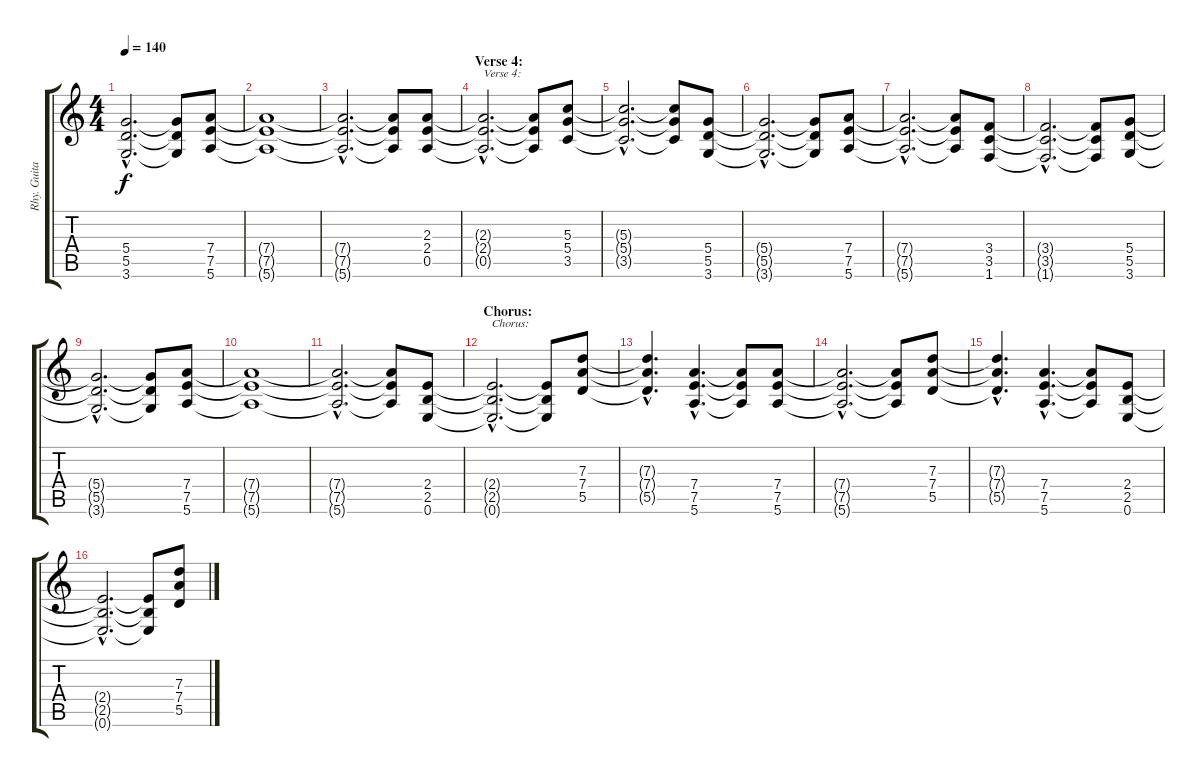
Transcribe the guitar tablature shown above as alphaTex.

\track ("Rhy. Guitar 2" "Rhy. Guita") {instrument distortionguitar}
\staff {score tabs}
\tuning (E4 B3 G3 D3 A2 E2) {hide}
\ts (4 4)
\tempo 140
\clef g2
\ks c
(5.4{hac t} 5.5{hac t} 3.6{hac t}).2{d dy f} (5.4{t} 5.5{t} 3.6{t}).8 (7.4 7.5 5.6).8 |
(7.4{t} 7.5{t} 5.6{t}).1 |
(7.4{hac t} 7.5{hac t} 5.6{hac t}).2{d} (7.4{t} 7.5{t} 5.6{t}).8 (2.3 2.4 0.5).8 |
\section ("" "Verse 4:")
(2.3{hac t} 2.4{hac t} 0.5{hac t}).2{d txt "Verse 4:"} (2.3{t} 2.4{t} 0.5{t}).8 (5.3 5.4 3.5).8 |
(5.3{hac t} 5.4{hac t} 3.5{hac t}).2{d} (5.3{t} 5.4{t} 3.5{t}).8 (5.4 5.5 3.6).8 |
(5.4{hac t} 5.5{hac t} 3.6{hac t}).2{d} (5.4{t} 5.5{t} 3.6{t}).8 (7.4 7.5 5.6).8 |
(7.4{hac t} 7.5{hac t} 5.6{hac t}).2{d} (7.4{t} 7.5{t} 5.6{t}).8 (3.4 3.5 1.6).8 |
(3.4{hac t} 3.5{hac t} 1.6{hac t}).2{d} (3.4{t} 3.5{t} 1.6{t}).8 (5.4 5.5 3.6).8 |
(5.4{hac t} 5.5{hac t} 3.6{hac t}).2{d} (5.4{t} 5.5{t} 3.6{t}).8 (7.4 7.5 5.6).8 |
(7.4{t} 7.5{t} 5.6{t}).1 |
(7.4{hac t} 7.5{hac t} 5.6{hac t}).2{d} (7.4{t} 7.5{t} 5.6{t}).8 (2.4 2.5 0.6).8 |
\section ("" "Chorus:")
(2.4{hac t} 2.5{hac t} 0.6{hac t}).2{d txt "Chorus:"} (2.4{t} 2.5{t} 0.6{t}).8 (7.3 7.4 5.5).8 |
(7.3{hac t} 7.4{hac t} 5.5{hac t}).4{d} (7.4{hac} 7.5{hac} 5.6{hac}).4{d} (7.4{t} 7.5{t} 5.6{t}).8 (7.4 7.5 5.6).8 |
(7.4{hac t} 7.5{hac t} 5.6{hac t}).2{d} (7.4{t} 7.5{t} 5.6{t}).8 (7.3 7.4 5.5).8 |
(7.3{hac t} 7.4{hac t} 5.5{hac t}).4{d} (7.4{hac} 7.5{hac} 5.6{hac}).4{d} (7.4{t} 7.5{t} 5.6{t}).8 (2.4 2.5 0.6).8 |
(2.4{hac t} 2.5{hac t} 0.6{hac t}).2{d} (2.4{t} 2.5{t} 0.6{t}).8 (7.3 7.4 5.5).8
